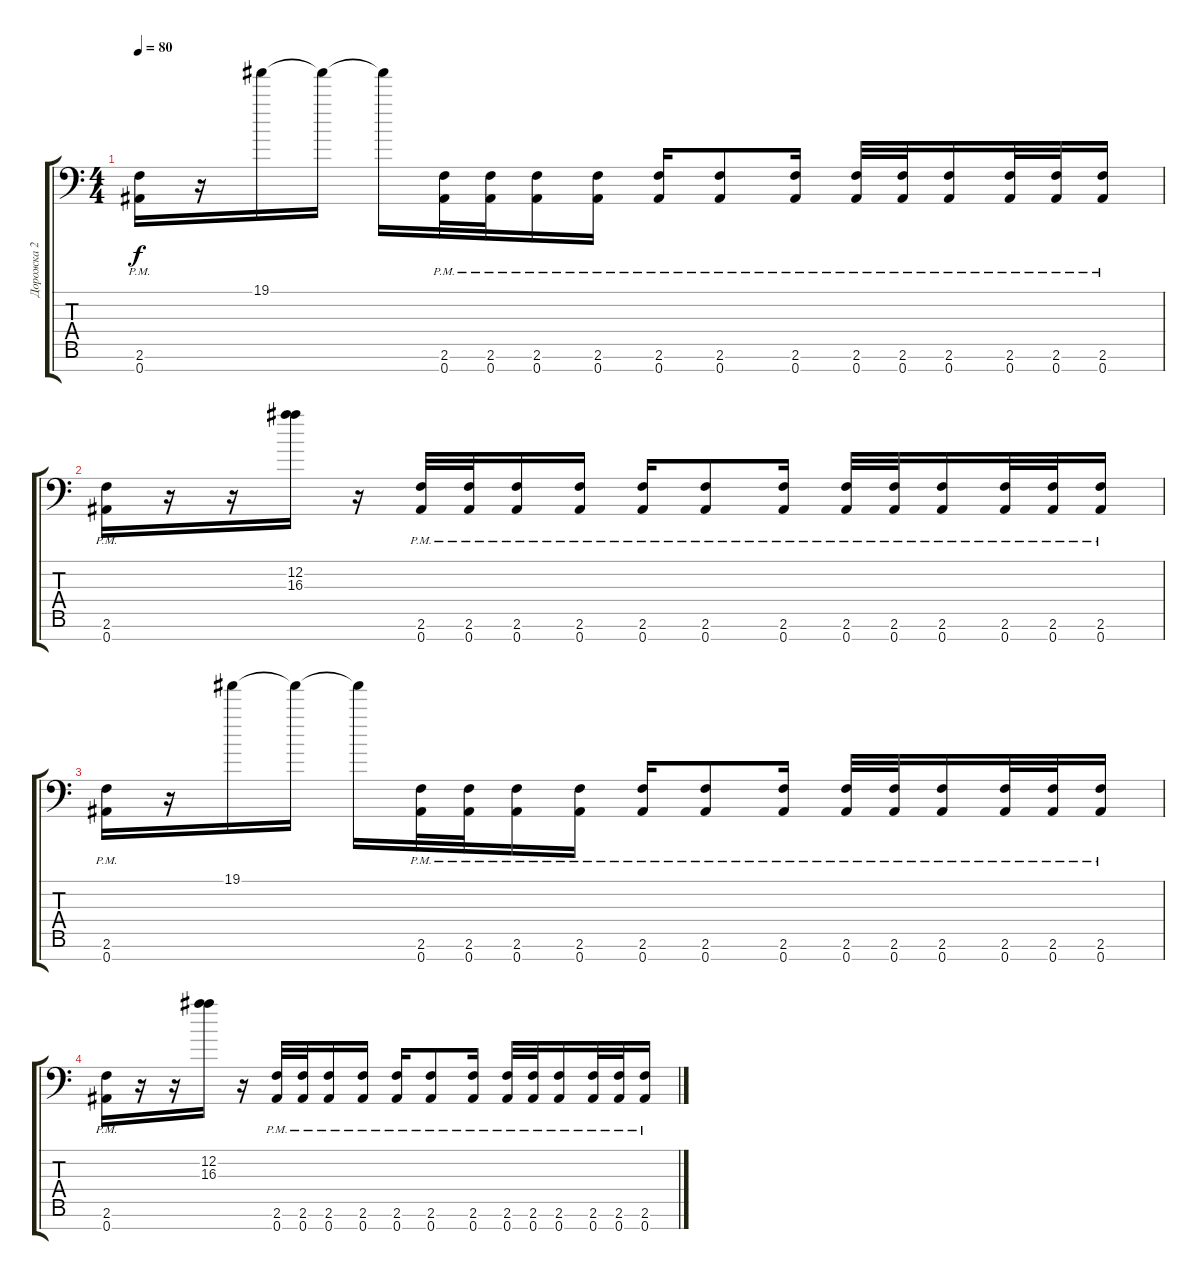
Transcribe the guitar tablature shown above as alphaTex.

\track ("Дорожка 2" "Дорожка 2") {instrument electricguitarjazz}
\staff {score tabs}
\tuning (Eb4 Bb3 Gb3 Db3 Ab2 Eb2 Bb1) {hide}
\ts (4 4)
\tempo 80
\clef f4
\ks c
(2.6{pm} 0.7{pm}).16{dy f} r.16 19.1.16 19.1{t}.16 19.1{t}.16 (2.6{pm} 0.7{pm}).32 (2.6{pm} 0.7{pm}).32 (2.6{pm} 0.7{pm}).16 (2.6{pm} 0.7{pm}).16 (2.6{pm} 0.7{pm}).16 (2.6{pm} 0.7{pm}).8 (2.6{pm} 0.7{pm}).16 (2.6{pm} 0.7{pm}).32 (2.6{pm} 0.7{pm}).32 (2.6{pm} 0.7{pm}).16 (2.6{pm} 0.7{pm}).32 (2.6{pm} 0.7{pm}).32 (2.6{pm} 0.7{pm}).16 |
(2.6{pm} 0.7{pm}).16 r.16 r.16 (12.2 16.3).16 r.16 (2.6{pm} 0.7{pm}).32 (2.6{pm} 0.7{pm}).32 (2.6{pm} 0.7{pm}).16 (2.6{pm} 0.7{pm}).16 (2.6{pm} 0.7{pm}).16 (2.6{pm} 0.7{pm}).8 (2.6{pm} 0.7{pm}).16 (2.6{pm} 0.7{pm}).32 (2.6{pm} 0.7{pm}).32 (2.6{pm} 0.7{pm}).16 (2.6{pm} 0.7{pm}).32 (2.6{pm} 0.7{pm}).32 (2.6{pm} 0.7{pm}).16 |
(2.6{pm} 0.7{pm}).16 r.16 19.1.16 19.1{t}.16 19.1{t}.16 (2.6{pm} 0.7{pm}).32 (2.6{pm} 0.7{pm}).32 (2.6{pm} 0.7{pm}).16 (2.6{pm} 0.7{pm}).16 (2.6{pm} 0.7{pm}).16 (2.6{pm} 0.7{pm}).8 (2.6{pm} 0.7{pm}).16 (2.6{pm} 0.7{pm}).32 (2.6{pm} 0.7{pm}).32 (2.6{pm} 0.7{pm}).16 (2.6{pm} 0.7{pm}).32 (2.6{pm} 0.7{pm}).32 (2.6{pm} 0.7{pm}).16 |
(2.6{pm} 0.7{pm}).16 r.16 r.16 (12.2 16.3).16 r.16 (2.6{pm} 0.7{pm}).32 (2.6{pm} 0.7{pm}).32 (2.6{pm} 0.7{pm}).16 (2.6{pm} 0.7{pm}).16 (2.6{pm} 0.7{pm}).16 (2.6{pm} 0.7{pm}).8 (2.6{pm} 0.7{pm}).16 (2.6{pm} 0.7{pm}).32 (2.6{pm} 0.7{pm}).32 (2.6{pm} 0.7{pm}).16 (2.6{pm} 0.7{pm}).32 (2.6{pm} 0.7{pm}).32 (2.6{pm} 0.7{pm}).16
